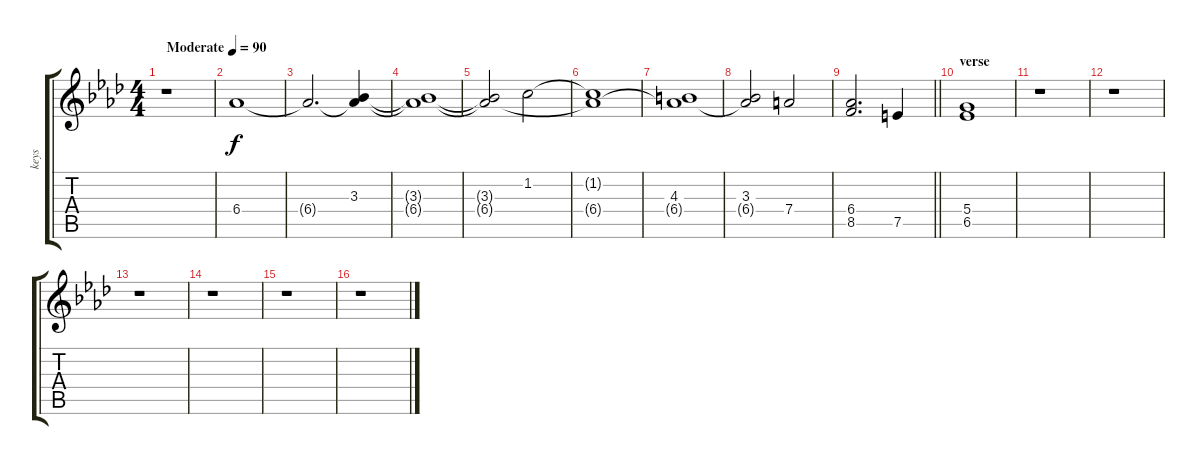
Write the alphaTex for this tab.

\track ("keys" "keys") {instrument electricguitarjazz}
\staff {score tabs}
\tuning (E4 B3 G3 D3 A2 E2) {hide}
\ts (4 4)
\tempo (90 "Moderate")
\clef g2
\ks ab
r.1{dy f instrument electricguitarjazz} |
6.4.1 |
6.4{t}.2{d} (3.3 6.4{t}).4 |
(3.3{t} 6.4{t}).1 |
(3.3{t} 6.4{t}).2 1.2.2 |
(1.2{t} 6.4{t}).1 |
(4.3 6.4{t}).1 |
(3.3 6.4{t}).2 7.4.2 |
\barLineRight lightlight
(6.4 8.5).2{d} 7.5.4 |
\section ("" "verse")
(5.4 6.5).1 |
r.1 |
r.1 |
r.1 |
r.1 |
r.1 |
r.1
